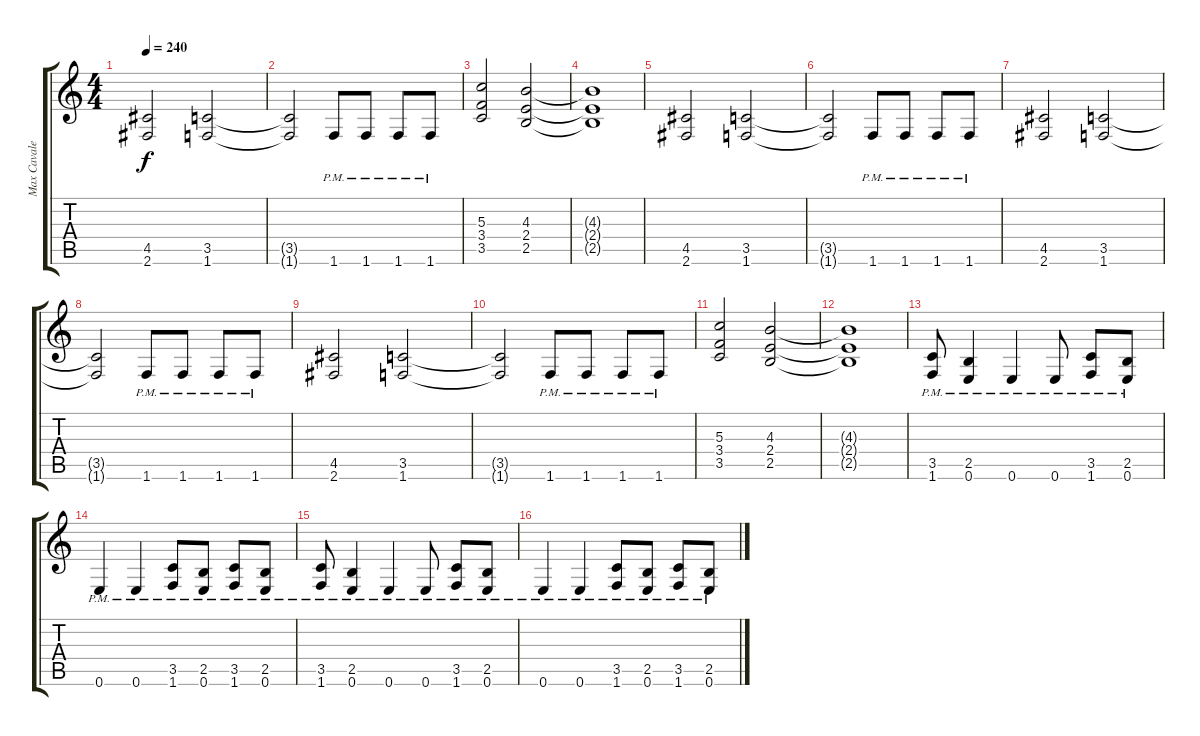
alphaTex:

\track ("Max Cavalera" "Max Cavale") {instrument distortionguitar}
\staff {score tabs}
\tuning (E4 B3 G3 D3 A2 E2) {hide}
\ts (4 4)
\tempo 240
\clef g2
\ks c
(4.5 2.6).2{dy f} (3.5 1.6).2 |
(3.5{t} 1.6{t}).2 1.6{pm}.8 1.6{pm}.8 1.6{pm}.8 1.6{pm}.8 |
(5.3 3.4 3.5).2 (4.3 2.4 2.5).2 |
(4.3{t} 2.4{t} 2.5{t}).1 |
(4.5 2.6).2 (3.5 1.6).2 |
(3.5{t} 1.6{t}).2 1.6{pm}.8 1.6{pm}.8 1.6{pm}.8 1.6{pm}.8 |
(4.5 2.6).2 (3.5 1.6).2 |
(3.5{t} 1.6{t}).2 1.6{pm}.8 1.6{pm}.8 1.6{pm}.8 1.6{pm}.8 |
(4.5 2.6).2 (3.5 1.6).2 |
(3.5{t} 1.6{t}).2 1.6{pm}.8 1.6{pm}.8 1.6{pm}.8 1.6{pm}.8 |
(5.3 3.4 3.5).2 (4.3 2.4 2.5).2 |
(4.3{t} 2.4{t} 2.5{t}).1 |
\section ("" "")
(3.5{pm} 1.6{pm}).8 (2.5{pm} 0.6{pm}).4 0.6{pm}.4 0.6{pm}.8 (3.5{pm} 1.6{pm}).8 (2.5{pm} 0.6{pm}).8 |
0.6{pm}.4 0.6{pm}.4 (3.5{pm} 1.6{pm}).8 (2.5{pm} 0.6{pm}).8 (3.5{pm} 1.6{pm}).8 (2.5{pm} 0.6{pm}).8 |
(3.5{pm} 1.6{pm}).8 (2.5{pm} 0.6{pm}).4 0.6{pm}.4 0.6{pm}.8 (3.5{pm} 1.6{pm}).8 (2.5{pm} 0.6{pm}).8 |
0.6{pm}.4 0.6{pm}.4 (3.5{pm} 1.6{pm}).8 (2.5{pm} 0.6{pm}).8 (3.5{pm} 1.6{pm}).8 (2.5{pm} 0.6{pm}).8
